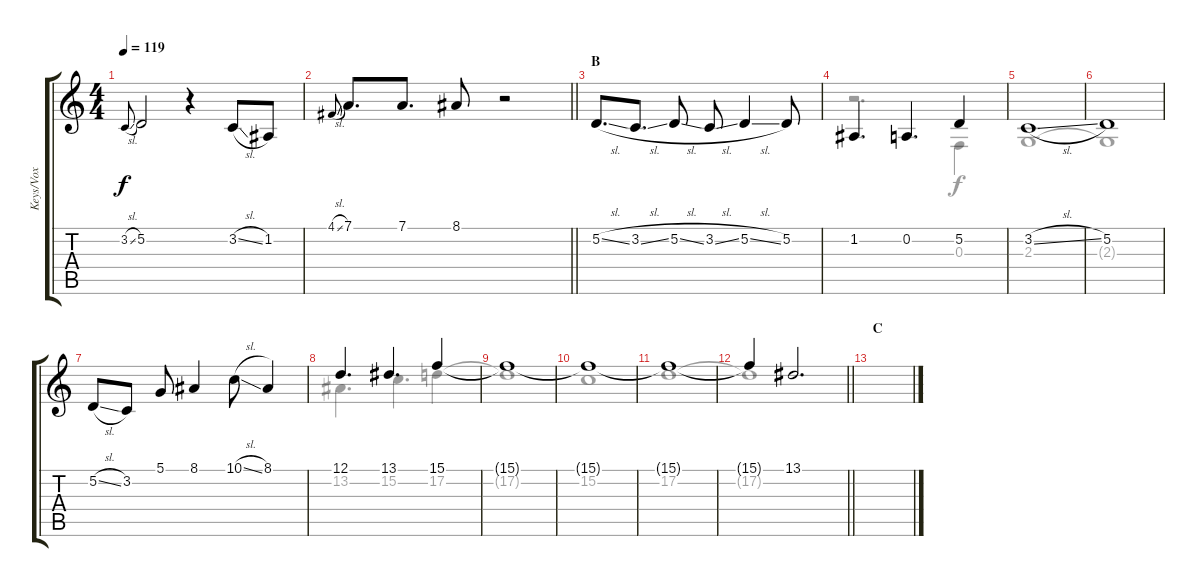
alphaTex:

\track ("Keys/Vox" "Keys/Vox") {instrument lead2sawtooth}
\staff {score tabs}
\tuning (D4 A3 F3 C3 G2 C2) {hide}
\voice
\ts (4 4)
\tempo 119
\clef g2
\ks c
3.2{sl}.8{gr onbeat dy f} 5.2.2 r.4 3.2{sl}.8 1.2.8 |
\barLineRight lightlight
4.1{sl}.8{gr onbeat} 7.1.8{d} 7.1.8{d} 8.1.8 r.2 |
\section ("" "B")
5.2{sl}.8{d} 3.2{sl}.8{d} 5.2{sl}.8 3.2{sl}.8 5.2{sl}.4 5.2.8 |
1.2.4{d} 0.2.4{d} 5.2.4 |
3.2{sl}.1 |
5.2.1 |
5.2{sl}.8 3.2.8 5.1.8 8.1.4 10.1{sl}.8 8.1.4 |
12.1.4{d} 13.1.4{d} 15.1.4 |
15.1{t}.1 |
15.1{t}.1 |
15.1{t}.1 |
\barLineRight lightlight
15.1{t}.4 13.1.2{d} |
\section ("" "C")
|
|
|
\voice
\clef g2
\ottava regular
\simile none
\ks c
|
\barLineRight lightlight
|
|
r.2{d} 0.3.4 |
2.3.1 |
2.3{t}.1 |
|
13.2.4{d} 15.2.4{d} 17.2.4 |
17.2{t}.1 |
15.2.1 |
17.2.1 |
\barLineRight lightlight
17.2{t}.1 |
|
|
|
